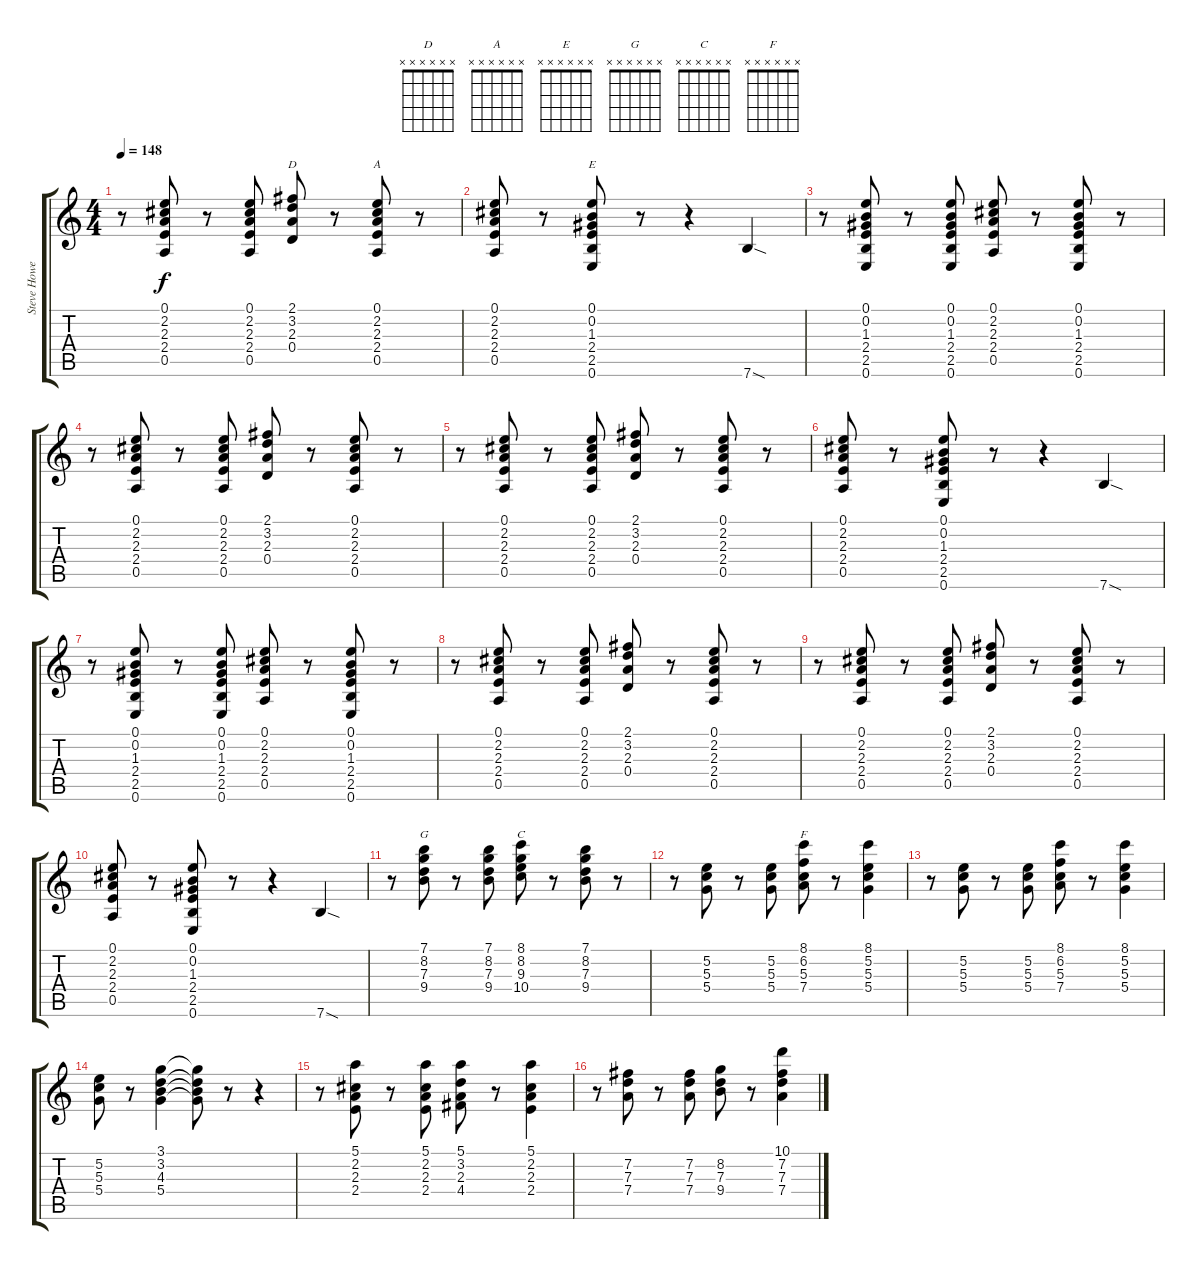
\track ("Steve Howe 1" "Steve Howe") {instrument overdrivenguitar}
\staff {score tabs}
\tuning (E4 B3 G3 D3 A2 E2) {hide}
\chord ("D" x x x x x x) {firstfret 0}
\chord ("A" x x x x x x) {firstfret 0}
\chord ("E" x x x x x x) {firstfret 0}
\chord ("G" x x x x x x) {firstfret 0}
\chord ("C" x x x x x x) {firstfret 0}
\chord ("F" x x x x x x) {firstfret 0}
\ts (4 4)
\tempo 148
\clef g2
\ks c
r.8{dy f} (0.1 2.2 2.3 2.4 0.5).8 r.8 (0.1 2.2 2.3 2.4 0.5).8 (2.1 3.2 2.3 0.4).8{ch "D"} r.8 (0.1 2.2 2.3 2.4 0.5).8{ch "A"} r.8 |
(0.1 2.2 2.3 2.4 0.5).8 r.8 (0.1 0.2 1.3 2.4 2.5 0.6).8{ch "E"} r.8 r.4 7.6{sod}.4 |
r.8 (0.1 0.2 1.3 2.4 2.5 0.6).8 r.8 (0.1 0.2 1.3 2.4 2.5 0.6).8 (0.1 2.2 2.3 2.4 0.5).8 r.8 (0.1 0.2 1.3 2.4 2.5 0.6).8 r.8 |
r.8 (0.1 2.2 2.3 2.4 0.5).8 r.8 (0.1 2.2 2.3 2.4 0.5).8 (2.1 3.2 2.3 0.4).8 r.8 (0.1 2.2 2.3 2.4 0.5).8 r.8 |
r.8 (0.1 2.2 2.3 2.4 0.5).8 r.8 (0.1 2.2 2.3 2.4 0.5).8 (2.1 3.2 2.3 0.4).8 r.8 (0.1 2.2 2.3 2.4 0.5).8 r.8 |
(0.1 2.2 2.3 2.4 0.5).8 r.8 (0.1 0.2 1.3 2.4 2.5 0.6).8 r.8 r.4 7.6{sod}.4 |
r.8 (0.1 0.2 1.3 2.4 2.5 0.6).8 r.8 (0.1 0.2 1.3 2.4 2.5 0.6).8 (0.1 2.2 2.3 2.4 0.5).8 r.8 (0.1 0.2 1.3 2.4 2.5 0.6).8 r.8 |
r.8 (0.1 2.2 2.3 2.4 0.5).8 r.8 (0.1 2.2 2.3 2.4 0.5).8 (2.1 3.2 2.3 0.4).8 r.8 (0.1 2.2 2.3 2.4 0.5).8 r.8 |
r.8 (0.1 2.2 2.3 2.4 0.5).8 r.8 (0.1 2.2 2.3 2.4 0.5).8 (2.1 3.2 2.3 0.4).8 r.8 (0.1 2.2 2.3 2.4 0.5).8 r.8 |
(0.1 2.2 2.3 2.4 0.5).8 r.8 (0.1 0.2 1.3 2.4 2.5 0.6).8 r.8 r.4 7.6{sod}.4 |
r.8 (7.1 8.2 7.3 9.4).8{ch "G"} r.8 (7.1 8.2 7.3 9.4).8 (8.1 8.2 9.3 10.4).8{ch "C"} r.8 (7.1 8.2 7.3 9.4).8 r.8 |
r.8 (5.2 5.3 5.4).8 r.8 (5.2 5.3 5.4).8 (8.1 6.2 5.3 7.4).8{ch "F"} r.8 (8.1 5.2 5.3 5.4).4 |
r.8 (5.2 5.3 5.4).8 r.8 (5.2 5.3 5.4).8 (8.1 6.2 5.3 7.4).8 r.8 (8.1 5.2 5.3 5.4).4 |
(5.2 5.3 5.4).8 r.8 (3.1 3.2 4.3 5.4).4 (3.1{t} 3.2{t} 4.3{t} 5.4{t}).8 r.8 r.4 |
r.8 (5.1 2.2 2.3 2.4).8 r.8 (5.1 2.2 2.3 2.4).8 (5.1 3.2 2.3 4.4).8 r.8 (5.1 2.2 2.3 2.4).4 |
r.8 (7.2 7.3 7.4).8 r.8 (7.2 7.3 7.4).8 (8.2 7.3 9.4).8 r.8 (10.1 7.2 7.3 7.4).4
